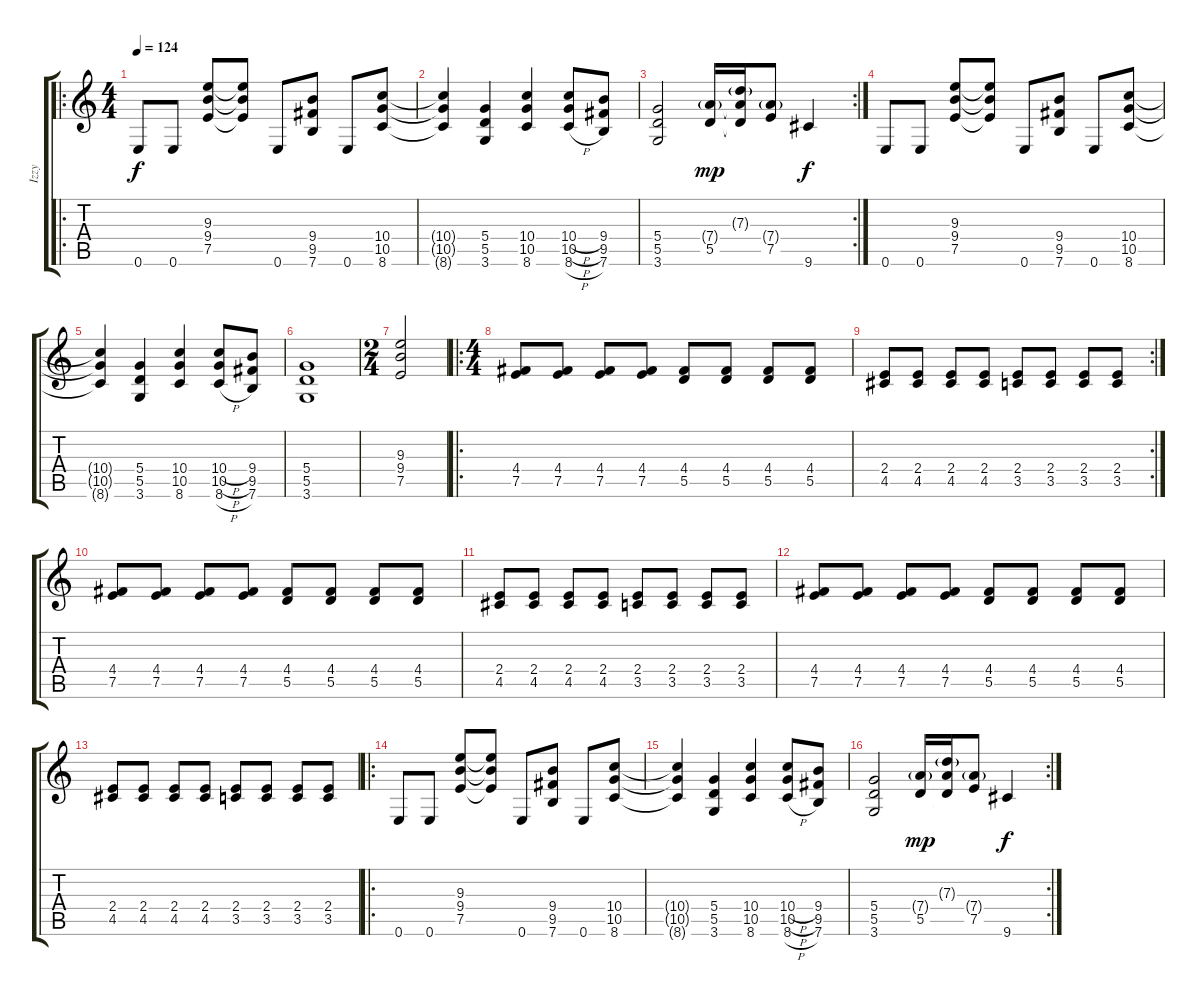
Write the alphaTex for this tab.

\track ("Izzy" "Izzy") {instrument electricguitarclean}
\staff {score tabs}
\tuning (E4 B3 G3 D3 A2 E2) {hide}
\ro
\ts (4 4)
\tempo 124
\clef g2
\ks c
0.6.8{dy f instrument distortionguitar} 0.6.8 (9.3 9.4 7.5).8 (9.3{t} 9.4{t} 7.5{t}).8 0.6.8 (9.4 9.5 7.6).8 0.6.8 (10.4 10.5 8.6).8 |
(10.4{t} 10.5{t} 8.6{t}).4 (5.4 5.5 3.6).4 (10.4 10.5 8.6).4 (10.4{h} 10.5{h} 8.6{h}).8 (9.4 9.5 7.6).8 |
\rc 2
(5.4 5.5 3.6).2 (7.4{g} 5.5).16{dy mp} (7.3{g} 7.4{t} 5.5{t}).16 (7.4{g} 7.5).8 9.6.4{dy f} |
0.6.8 0.6.8 (9.3 9.4 7.5).8 (9.3{t} 9.4{t} 7.5{t}).8 0.6.8 (9.4 9.5 7.6).8 0.6.8 (10.4 10.5 8.6).8 |
(10.4{t} 10.5{t} 8.6{t}).4 (5.4 5.5 3.6).4 (10.4 10.5 8.6).4 (10.4{h} 10.5{h} 8.6{h}).8 (9.4 9.5 7.6).8 |
(5.4 5.5 3.6).1 |
\ts (2 4)
(9.3 9.4 7.5).2 |
\ro
\ts (4 4)
(4.4 7.5).8 (4.4 7.5).8 (4.4 7.5).8 (4.4 7.5).8 (4.4 5.5).8 (4.4 5.5).8 (4.4 5.5).8 (4.4 5.5).8 |
\rc 2
(2.4 4.5).8 (2.4 4.5).8 (2.4 4.5).8 (2.4 4.5).8 (2.4 3.5).8 (2.4 3.5).8 (2.4 3.5).8 (2.4 3.5).8 |
(4.4 7.5).8 (4.4 7.5).8 (4.4 7.5).8 (4.4 7.5).8 (4.4 5.5).8 (4.4 5.5).8 (4.4 5.5).8 (4.4 5.5).8 |
(2.4 4.5).8 (2.4 4.5).8 (2.4 4.5).8 (2.4 4.5).8 (2.4 3.5).8 (2.4 3.5).8 (2.4 3.5).8 (2.4 3.5).8 |
(4.4 7.5).8 (4.4 7.5).8 (4.4 7.5).8 (4.4 7.5).8 (4.4 5.5).8 (4.4 5.5).8 (4.4 5.5).8 (4.4 5.5).8 |
(2.4 4.5).8 (2.4 4.5).8 (2.4 4.5).8 (2.4 4.5).8 (2.4 3.5).8 (2.4 3.5).8 (2.4 3.5).8 (2.4 3.5).8 |
\ro
0.6.8{instrument distortionguitar} 0.6.8 (9.3 9.4 7.5).8 (9.3{t} 9.4{t} 7.5{t}).8 0.6.8 (9.4 9.5 7.6).8 0.6.8 (10.4 10.5 8.6).8 |
(10.4{t} 10.5{t} 8.6{t}).4 (5.4 5.5 3.6).4 (10.4 10.5 8.6).4 (10.4{h} 10.5{h} 8.6{h}).8 (9.4 9.5 7.6).8 |
\rc 2
(5.4 5.5 3.6).2 (7.4{g} 5.5).16{dy mp} (7.3{g} 7.4{t} 5.5{t}).16 (7.4{g} 7.5).8 9.6.4{dy f}
